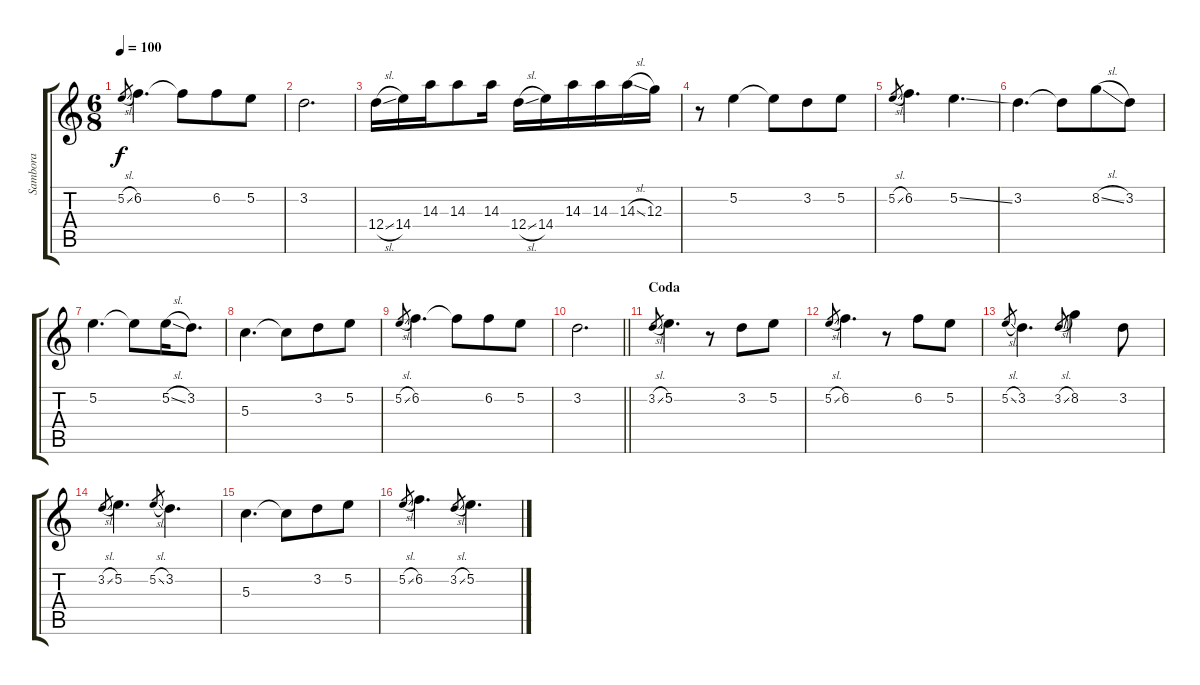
\track ("Sambora" "Sambora") {instrument electricguitarclean}
\staff {score tabs}
\tuning (E4 B3 G3 D3 A2 E2) {hide}
\ts (6 8)
\tempo 100
\clef g2
\ks c
5.2{sl}.8{gr dy f} 6.2.4{d} 6.2{t}.8 6.2.8 5.2.8 |
3.2.2{d} |
12.4{sl}.16 14.4.16 14.3.16 14.3.8 14.3.16 12.4{sl}.16 14.4.16 14.3.16 14.3.16 14.3{sl}.16 12.3.16 |
r.8 5.2.4 5.2{t}.8 3.2.8 5.2.8 |
5.2{sl}.8{gr} 6.2.4{d} 5.2{ss}.4{d} |
3.2.4{d} 3.2{t}.8 8.2{sl}.8 3.2.8 |
5.2.4{d} 5.2{t}.8 5.2{sl}.16 3.2.8{d} |
5.3.4{d} 5.3{t}.8 3.2.8 5.2.8 |
5.2{sl}.8{gr} 6.2.4{d} 6.2{t}.8 6.2.8 5.2.8 |
\barLineRight lightlight
3.2.2{d} |
\section ("" "Coda")
3.2{sl}.8{gr} 5.2.4{d} r.8 3.2.8 5.2.8 |
5.2{sl}.8{gr} 6.2.4{d} r.8 6.2.8 5.2.8 |
5.2{sl}.8{gr} 3.2.4{d} 3.2{sl}.8{gr} 8.2.4 3.2.8 |
3.2{sl}.8{gr} 5.2.4{d} 5.2{sl}.8{gr} 3.2.4{d} |
5.3.4{d} 5.3{t}.8 3.2.8 5.2.8 |
5.2{sl}.8{gr} 6.2.4{d} 3.2{sl}.8{gr} 5.2.4{d}
